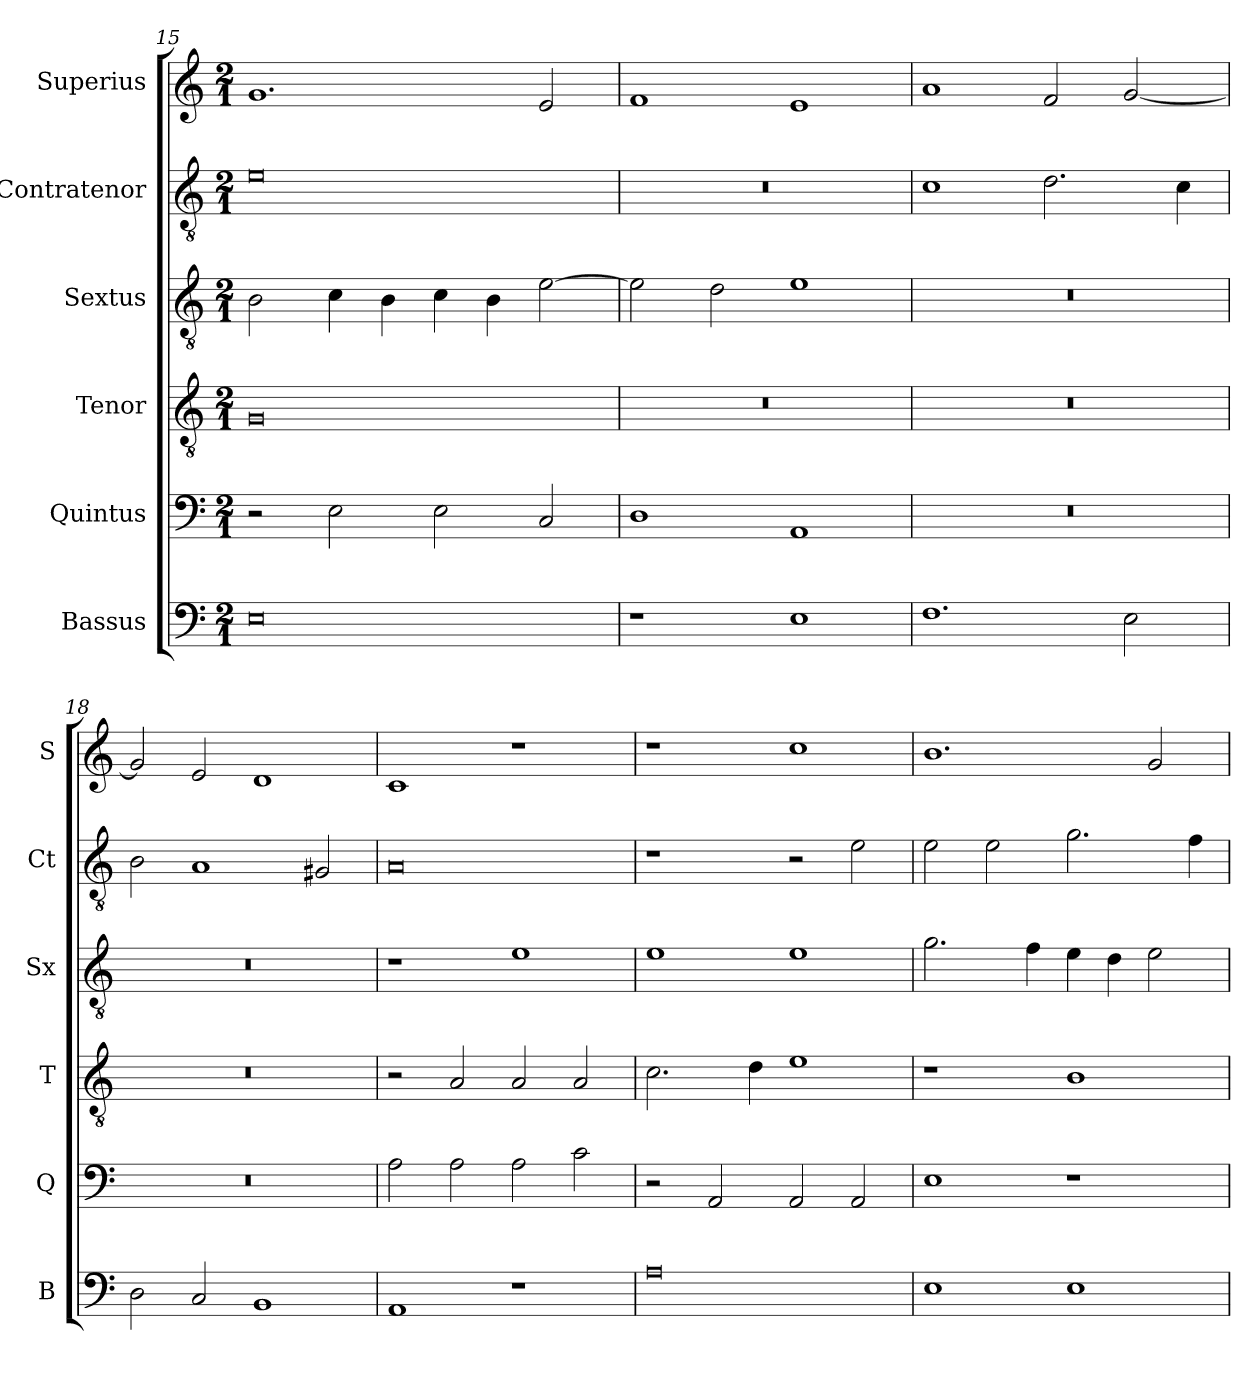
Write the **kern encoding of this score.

**kern	**kern	**kern	**kern	**kern	**kern
*part6	*part5	*part4	*part3	*part2	*part1
*staff6	*staff5	*staff4	*staff3	*staff2	*staff1
*I"Bassus	*I"Quintus	*I"Tenor	*I"Sextus	*I"Contratenor	*I"Superius
*I'B	*I'Q	*I'T	*I'Sx	*I'Ct	*I'S
*clefF4	*clefF4	*clefGv2	*clefGv2	*clefGv2	*clefG2
*k[]	*k[]	*k[]	*k[]	*k[]	*k[]
*M2/1	*M2/1	*M2/1	*M2/1	*M2/1	*M2/1
=15	=15	=15	=15	=15	=15
0E	2r	0G	2B\	0e	1.g
.	2E\	.	4c\	.	.
.	.	.	4B\	.	.
.	2E\	.	4c\	.	.
.	.	.	4B\	.	.
.	2C/	.	[2e\	.	2e/
=16	=16	=16	=16	=16	=16
1r	1D	0r	2e\]	0r	1f
.	.	.	2d\	.	.
1E	1AA	.	1e	.	1e
=17	=17	=17	=17	=17	=17
1.F	0r	0r	0r	1c	1a
.	.	.	.	2.d\	2f/
2E\	.	.	.	.	[2g/
.	.	.	.	4c\	.
=18	=18	=18	=18	=18	=18
2D\	0r	0r	0r	2B\	2g/]
2C/	.	.	.	1A	2e/
1BB	.	.	.	.	1d
.	.	.	.	2G#X/	.
=19	=19	=19	=19	=19	=19
1AA	2A\	2r	1r	0A	1c
.	2A\	2A/	.	.	.
1r	2A\	2A/	1e	.	1r
.	2c\	2A/	.	.	.
=20	=20	=20	=20	=20	=20
0A	2r	2.c\	1e	1r	1r
.	2AA/	.	.	.	.
.	.	4d\	.	.	.
.	2AA/	1e	1e	2r	1cc
.	2AA/	.	.	2e\	.
=21	=21	=21	=21	=21	=21
1E	1E	1r	2.g\	2e\	1.b
.	.	.	.	2e\	.
.	.	.	4f\	.	.
1E	1r	1B	4e\	2.g\	.
.	.	.	4d\	.	.
.	.	.	2e\	.	2g/
.	.	.	.	4f\	.
=	=	=	=	=	=
*-	*-	*-	*-	*-	*-
